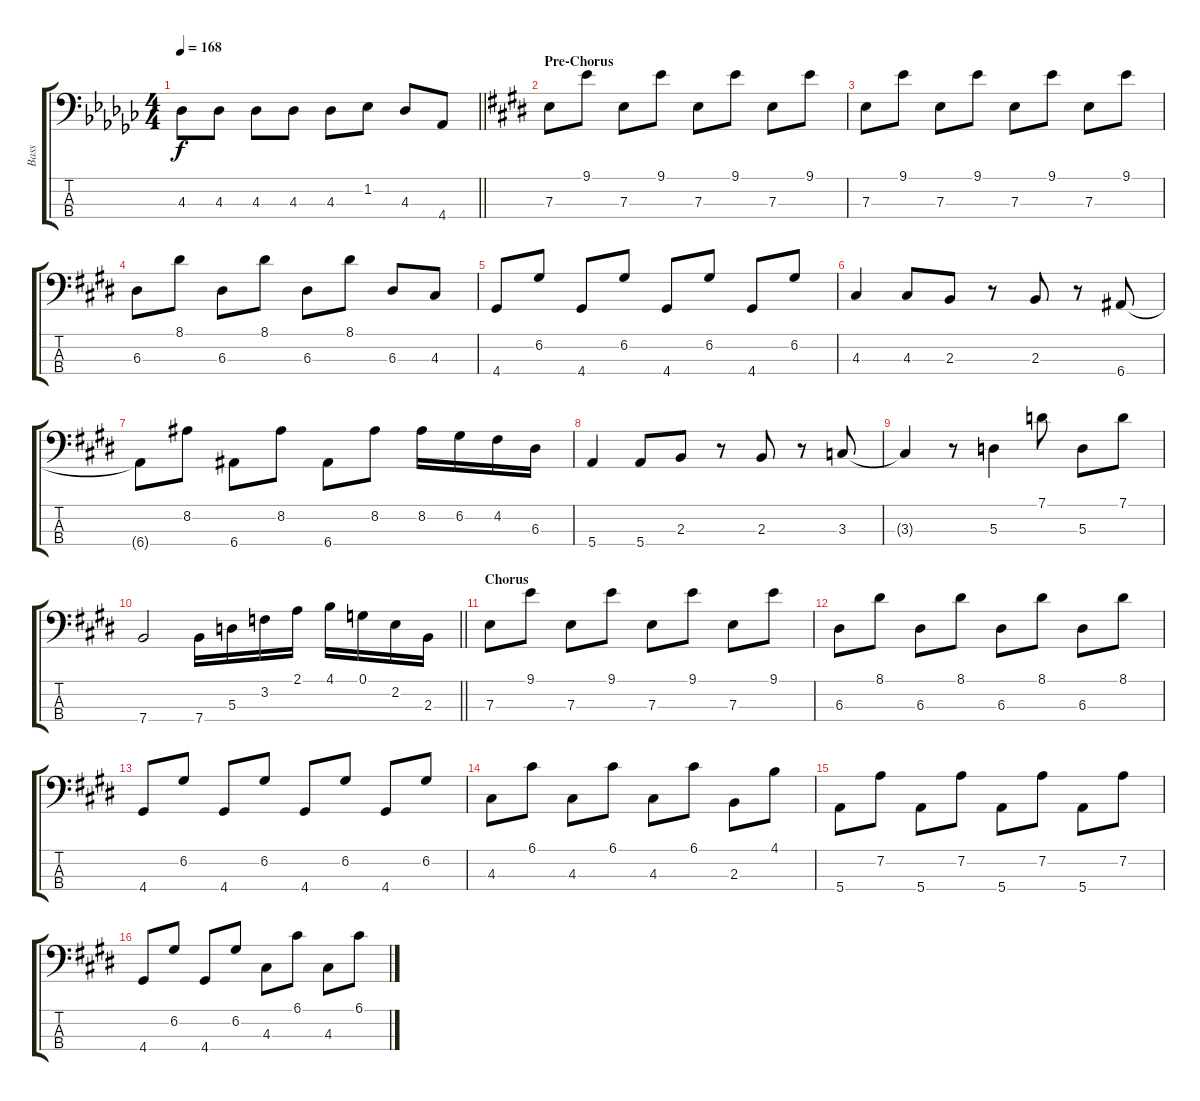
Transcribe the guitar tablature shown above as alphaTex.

\track ("Bass" "Bass") {instrument synthbass2}
\staff {score tabs}
\tuning (G2 D2 A1 E1) {hide}
\ts (4 4)
\tempo 168
\clef f4
\barLineRight lightlight
\ks gb
4.3{t}.8{dy f} 4.3.8 4.3.8 4.3.8 4.3.8 1.2.8 4.3.8 4.4.8 |
\section ("" "Pre-Chorus")
\ks e
7.3.8 9.1.8 7.3.8 9.1.8 7.3.8 9.1.8 7.3.8 9.1.8 |
7.3.8 9.1.8 7.3.8 9.1.8 7.3.8 9.1.8 7.3.8 9.1.8 |
6.3.8 8.1.8 6.3.8 8.1.8 6.3.8 8.1.8 6.3.8 4.3.8 |
4.4.8 6.2.8 4.4.8 6.2.8 4.4.8 6.2.8 4.4.8 6.2.8 |
4.3.4 4.3.8 2.3.8 r.8 2.3.8 r.8 6.4.8 |
6.4{t}.8 8.2.8 6.4.8 8.2.8 6.4.8 8.2.8 8.2.16 6.2.16 4.2.16 6.3.16 |
5.4.4 5.4.8 2.3.8 r.8 2.3.8 r.8 3.3.8 |
3.3{t}.4 r.8 5.3.4 7.1.8 5.3.8 7.1.8 |
\barLineRight lightlight
7.4.2 7.4.16 5.3.16 3.2.16 2.1.16 4.1.16 0.1.16 2.2.16 2.3.16 |
\section ("" "Chorus")
7.3.8 9.1.8 7.3.8 9.1.8 7.3.8 9.1.8 7.3.8 9.1.8 |
6.3.8 8.1.8 6.3.8 8.1.8 6.3.8 8.1.8 6.3.8 8.1.8 |
4.4.8 6.2.8 4.4.8 6.2.8 4.4.8 6.2.8 4.4.8 6.2.8 |
4.3.8 6.1.8 4.3.8 6.1.8 4.3.8 6.1.8 2.3.8 4.1.8 |
5.4.8 7.2.8 5.4.8 7.2.8 5.4.8 7.2.8 5.4.8 7.2.8 |
4.4.8 6.2.8 4.4.8 6.2.8 4.3.8 6.1.8 4.3.8 6.1.8
